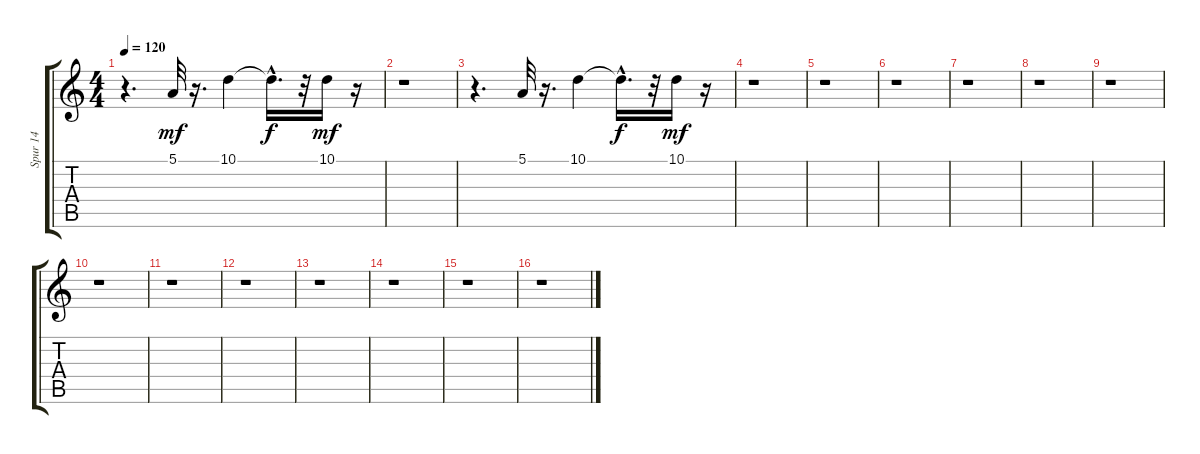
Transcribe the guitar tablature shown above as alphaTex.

\track ("Spur 14" "Spur 14") {instrument synthbrass1}
\staff {score tabs}
\tuning (E4 B3 G3 D3 A2 E2) {hide}
\ts (4 4)
\tempo 120
\clef g2
\ks c
r.4{d dy mf} 5.1.32 r.16{d} 10.1.4 10.1{hac t}.16{d dy f} r.32 10.1.16{dy mf} r.16 |
r.1 |
r.4{d} 5.1.32 r.16{d} 10.1.4 10.1{hac t}.16{d dy f} r.32 10.1.16{dy mf} r.16 |
r.1 |
r.1 |
r.1 |
r.1 |
r.1 |
r.1 |
r.1 |
r.1 |
r.1 |
r.1 |
r.1 |
r.1 |
r.1
